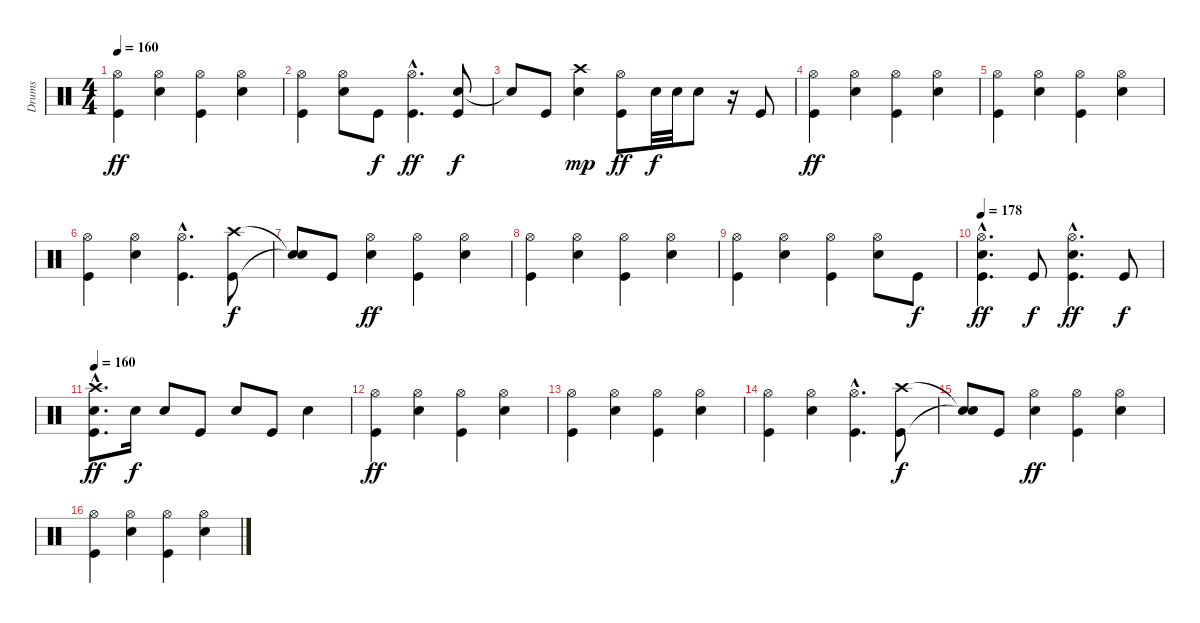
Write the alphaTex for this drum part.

\track ("Drums" "Drums") {instrument percussion}
\staff {score}
\articulation defaults
\ts (4 4)
\tempo 160
\clef neutral
\ks c
("Hi-Hat (open)" "Kick (hit)").4{dy ff} ("Hi-Hat (open)" "Snare (hit) 2").4 ("Hi-Hat (open)" "Kick (hit)").4 ("Hi-Hat (open)" "Snare (hit) 2").4 |
("Hi-Hat (open)" "Kick (hit)").4 ("Hi-Hat (open)" "Snare (hit) 2").8 "Kick (hit)".8{dy f} ("Hi-Hat (open)"{hac} "Kick (hit)"{hac}).4{d dy ff} ("Snare (hit) 2" "Kick (hit)").8{dy f} |
"Snare (hit)"{t}.8 "Kick (hit)".8 ("Crash high (hit)" "Snare (hit) 2").4{dy mp} ("Hi-Hat (open)" "Kick (hit)").8{dy ff} "Snare (hit) 2".32{dy f} "Snare (hit) 2".32 "Snare (hit) 2".8 r.16 "Kick (hit)".8 |
("Hi-Hat (open)" "Kick (hit)").4{dy ff} ("Hi-Hat (open)" "Snare (hit) 2").4 ("Hi-Hat (open)" "Kick (hit)").4 ("Hi-Hat (open)" "Snare (hit) 2").4 |
("Hi-Hat (open)" "Kick (hit)").4 ("Hi-Hat (open)" "Snare (hit) 2").4 ("Hi-Hat (open)" "Kick (hit)").4 ("Hi-Hat (open)" "Snare (hit) 2").4 |
("Hi-Hat (open)" "Kick (hit)").4 ("Hi-Hat (open)" "Snare (hit) 2").4 ("Hi-Hat (open)"{hac} "Kick (hit)"{hac}).4{d} ("Crash high (hit)" "Kick (hit)").8{dy f} |
("Snare (hit)"{t} "Snare (hit)"{t}).8 "Kick (hit)".8 ("Hi-Hat (open)" "Snare (hit) 2").4{dy ff} ("Hi-Hat (open)" "Kick (hit)").4 ("Hi-Hat (open)" "Snare (hit) 2").4 |
("Hi-Hat (open)" "Kick (hit)").4 ("Hi-Hat (open)" "Snare (hit) 2").4 ("Hi-Hat (open)" "Kick (hit)").4 ("Hi-Hat (open)" "Snare (hit) 2").4 |
("Hi-Hat (open)" "Kick (hit)").4 ("Hi-Hat (open)" "Snare (hit) 2").4 ("Hi-Hat (open)" "Kick (hit)").4 ("Hi-Hat (open)" "Snare (hit) 2").8 "Kick (hit)".8{dy f} |
\tempo 178
("Hi-Hat (open)"{hac} "Snare (hit) 2"{hac} "Kick (hit)"{hac}).4{d dy ff} "Kick (hit)".8{dy f} ("Hi-Hat (open)"{hac} "Snare (hit) 2"{hac} "Kick (hit)"{hac}).4{d dy ff} "Kick (hit)".8{dy f} |
\tempo 160
("Crash high (hit)"{hac} "Snare (hit) 2"{hac} "Kick (hit)"{hac}).8{d dy ff} "Snare (hit) 2".16{dy f} "Snare (hit) 2".8 "Kick (hit)".8 "Snare (hit) 2".8 "Kick (hit)".8 "Snare (hit) 2".4 |
("Hi-Hat (open)" "Kick (hit)").4{dy ff} ("Hi-Hat (open)" "Snare (hit) 2").4 ("Hi-Hat (open)" "Kick (hit)").4 ("Hi-Hat (open)" "Snare (hit) 2").4 |
("Hi-Hat (open)" "Kick (hit)").4 ("Hi-Hat (open)" "Snare (hit) 2").4 ("Hi-Hat (open)" "Kick (hit)").4 ("Hi-Hat (open)" "Snare (hit) 2").4 |
("Hi-Hat (open)" "Kick (hit)").4 ("Hi-Hat (open)" "Snare (hit) 2").4 ("Hi-Hat (open)"{hac} "Kick (hit)"{hac}).4{d} ("Crash high (hit)" "Kick (hit)").8{dy f} |
("Snare (hit)"{t} "Snare (hit)"{t}).8 "Kick (hit)".8 ("Hi-Hat (open)" "Snare (hit) 2").4{dy ff} ("Hi-Hat (open)" "Kick (hit)").4 ("Hi-Hat (open)" "Snare (hit) 2").4 |
("Hi-Hat (open)" "Kick (hit)").4 ("Hi-Hat (open)" "Snare (hit) 2").4 ("Hi-Hat (open)" "Kick (hit)").4 ("Hi-Hat (open)" "Snare (hit) 2").4
